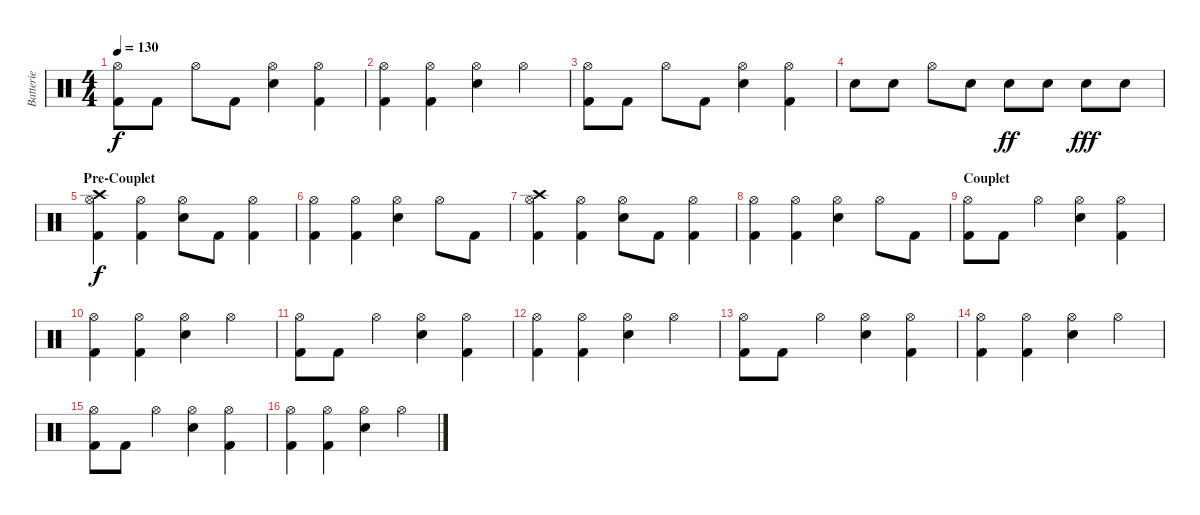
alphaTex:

\track ("Batterie" "Batterie") {instrument percussion}
\staff {score}
\articulation defaults
\ts (4 4)
\tempo 130
\clef neutral
\ks c
("Hi-Hat (open)" "Kick (hit) 2").8{dy f} "Kick (hit) 2".8 "Hi-Hat (open)".8 "Kick (hit) 2".8 ("Hi-Hat (open)" "Electric Snare (hit)").4 ("Hi-Hat (open)" "Kick (hit) 2").4 |
("Hi-Hat (open)" "Kick (hit) 2").4 ("Hi-Hat (open)" "Kick (hit) 2").4 ("Hi-Hat (open)" "Electric Snare (hit)").4 "Hi-Hat (open)".4 |
("Hi-Hat (open)" "Kick (hit) 2").8 "Kick (hit) 2".8 "Hi-Hat (open)".8 "Kick (hit) 2".8 ("Hi-Hat (open)" "Electric Snare (hit)").4 ("Hi-Hat (open)" "Kick (hit) 2").4 |
"Electric Snare (hit)".8 "Electric Snare (hit)".8 "Hi-Hat (open)".8 "Electric Snare (hit)".8 "Electric Snare (hit)".8{dy ff} "Electric Snare (hit)".8 "Electric Snare (hit)".8{dy fff} "Electric Snare (hit)".8 |
\section ("" "Pre-Couplet")
("Crash high (hit)" "Hi-Hat (open)" "Kick (hit) 2").4{dy f} ("Hi-Hat (open)" "Kick (hit) 2").4 ("Hi-Hat (open)" "Electric Snare (hit)").8 "Kick (hit) 2".8 ("Hi-Hat (open)" "Kick (hit) 2").4 |
("Hi-Hat (open)" "Kick (hit) 2").4 ("Hi-Hat (open)" "Kick (hit) 2").4 ("Hi-Hat (open)" "Electric Snare (hit)").4 "Hi-Hat (open)".8 "Kick (hit) 2".8 |
("Crash high (hit)" "Hi-Hat (open)" "Kick (hit) 2").4 ("Hi-Hat (open)" "Kick (hit) 2").4 ("Hi-Hat (open)" "Electric Snare (hit)").8 "Kick (hit) 2".8 ("Hi-Hat (open)" "Kick (hit) 2").4 |
("Hi-Hat (open)" "Kick (hit) 2").4 ("Hi-Hat (open)" "Kick (hit) 2").4 ("Hi-Hat (open)" "Electric Snare (hit)").4 "Hi-Hat (open)".8 "Kick (hit) 2".8 |
\section ("" "Couplet")
("Hi-Hat (open)" "Kick (hit) 2").8 "Kick (hit) 2".8 "Hi-Hat (open)".4 ("Hi-Hat (open)" "Electric Snare (hit)").4 ("Hi-Hat (open)" "Kick (hit) 2").4 |
("Hi-Hat (open)" "Kick (hit) 2").4 ("Hi-Hat (open)" "Kick (hit) 2").4 ("Hi-Hat (open)" "Electric Snare (hit)").4 "Hi-Hat (open)".4 |
("Hi-Hat (open)" "Kick (hit) 2").8 "Kick (hit) 2".8 "Hi-Hat (open)".4 ("Hi-Hat (open)" "Electric Snare (hit)").4 ("Hi-Hat (open)" "Kick (hit) 2").4 |
("Hi-Hat (open)" "Kick (hit) 2").4 ("Hi-Hat (open)" "Kick (hit) 2").4 ("Hi-Hat (open)" "Electric Snare (hit)").4 "Hi-Hat (open)".4 |
("Hi-Hat (open)" "Kick (hit) 2").8 "Kick (hit) 2".8 "Hi-Hat (open)".4 ("Hi-Hat (open)" "Electric Snare (hit)").4 ("Hi-Hat (open)" "Kick (hit) 2").4 |
("Hi-Hat (open)" "Kick (hit) 2").4 ("Hi-Hat (open)" "Kick (hit) 2").4 ("Hi-Hat (open)" "Electric Snare (hit)").4 "Hi-Hat (open)".4 |
("Hi-Hat (open)" "Kick (hit) 2").8 "Kick (hit) 2".8 "Hi-Hat (open)".4 ("Hi-Hat (open)" "Electric Snare (hit)").4 ("Hi-Hat (open)" "Kick (hit) 2").4 |
("Hi-Hat (open)" "Kick (hit) 2").4 ("Hi-Hat (open)" "Kick (hit) 2").4 ("Hi-Hat (open)" "Electric Snare (hit)").4 "Hi-Hat (open)".4
